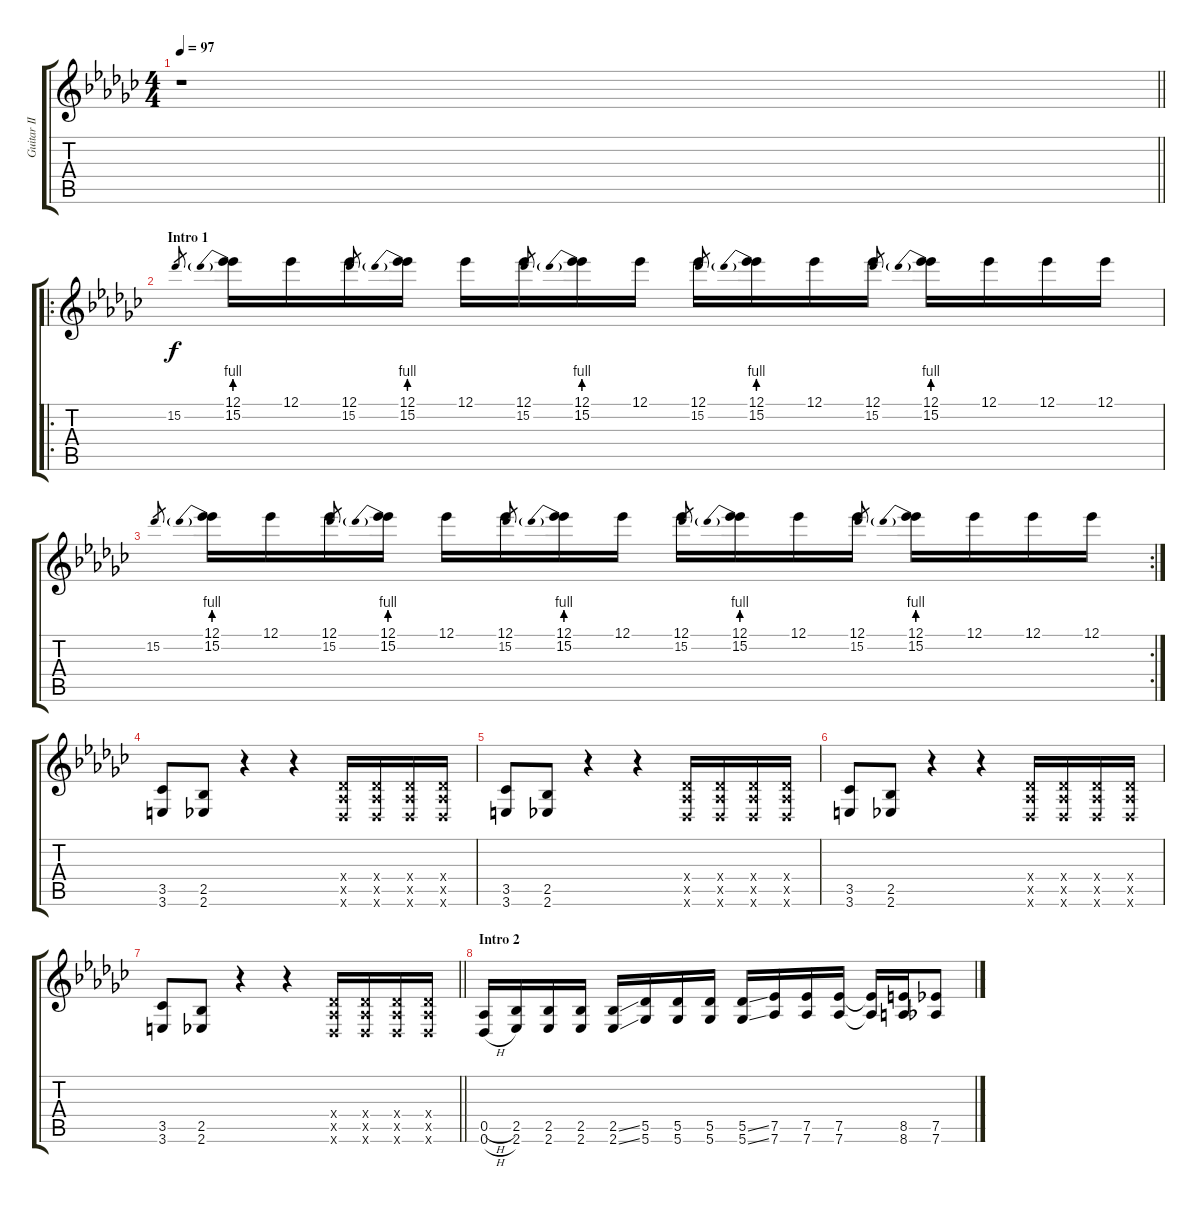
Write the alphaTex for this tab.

\track ("Guitar II" "Guitar II") {instrument distortionguitar}
\staff {score tabs}
\tuning (Eb4 Bb3 Gb3 Db3 Ab2 Db2) {hide}
\ts (4 4)
\tempo 97
\clef g2
\barLineRight lightlight
\ks ebminor
r.1{dy f instrument distortionguitar} |
\ro
\section ("" "Intro 1")
15.2.8{gr} (12.1 15.2{be (prebend 0 4 60 4)}).16 12.1.16 12.1.16 15.2.8{gr} (12.1 15.2{be (prebend 0 4 60 4)}).16 12.1.16 12.1.16 15.2.8{gr} (12.1 15.2{be (prebend 0 4 60 4)}).16 12.1.16 12.1.16 15.2.8{gr} (12.1 15.2{be (prebend 0 4 60 4)}).16 12.1.16 12.1.16 15.2.8{gr} (12.1 15.2{be (prebend 0 4 60 4)}).16 12.1.16 12.1.16 12.1.16 |
\rc 2
15.2.8{gr} (12.1 15.2{be (prebend 0 4 60 4)}).16 12.1.16 12.1.16 15.2.8{gr} (12.1 15.2{be (prebend 0 4 60 4)}).16 12.1.16 12.1.16 15.2.8{gr} (12.1 15.2{be (prebend 0 4 60 4)}).16 12.1.16 12.1.16 15.2.8{gr} (12.1 15.2{be (prebend 0 4 60 4)}).16 12.1.16 12.1.16 15.2.8{gr} (12.1 15.2{be (prebend 0 4 60 4)}).16 12.1.16 12.1.16 12.1.16 |
(3.5 3.6).8 (2.5 2.6).8 r.4 r.4 (0.4{x} 0.5{x} 0.6{x}).16 (0.4{x} 0.5{x} 0.6{x}).16 (0.4{x} 0.5{x} 0.6{x}).16 (0.4{x} 0.5{x} 0.6{x}).16 |
(3.5 3.6).8 (2.5 2.6).8 r.4 r.4 (0.4{x} 0.5{x} 0.6{x}).16 (0.4{x} 0.5{x} 0.6{x}).16 (0.4{x} 0.5{x} 0.6{x}).16 (0.4{x} 0.5{x} 0.6{x}).16 |
(3.5 3.6).8 (2.5 2.6).8 r.4 r.4 (0.4{x} 0.5{x} 0.6{x}).16 (0.4{x} 0.5{x} 0.6{x}).16 (0.4{x} 0.5{x} 0.6{x}).16 (0.4{x} 0.5{x} 0.6{x}).16 |
\barLineRight lightlight
(3.5 3.6).8 (2.5 2.6).8 r.4 r.4 (0.4{x} 0.5{x} 0.6{x}).16 (0.4{x} 0.5{x} 0.6{x}).16 (0.4{x} 0.5{x} 0.6{x}).16 (0.4{x} 0.5{x} 0.6{x}).16 |
\section ("" "Intro 2")
(0.5{h} 0.6{h}).16 (2.5 2.6).16 (2.5 2.6).16 (2.5 2.6).16 (2.5{ss} 2.6{ss}).16 (5.5 5.6).16 (5.5 5.6).16 (5.5 5.6).16 (5.5{ss} 5.6{ss}).16 (7.5 7.6).16 (7.5 7.6).16 (7.5 7.6).16 (7.5{t} 7.6{t}).16 (8.5 8.6).16 (7.5 7.6).8
